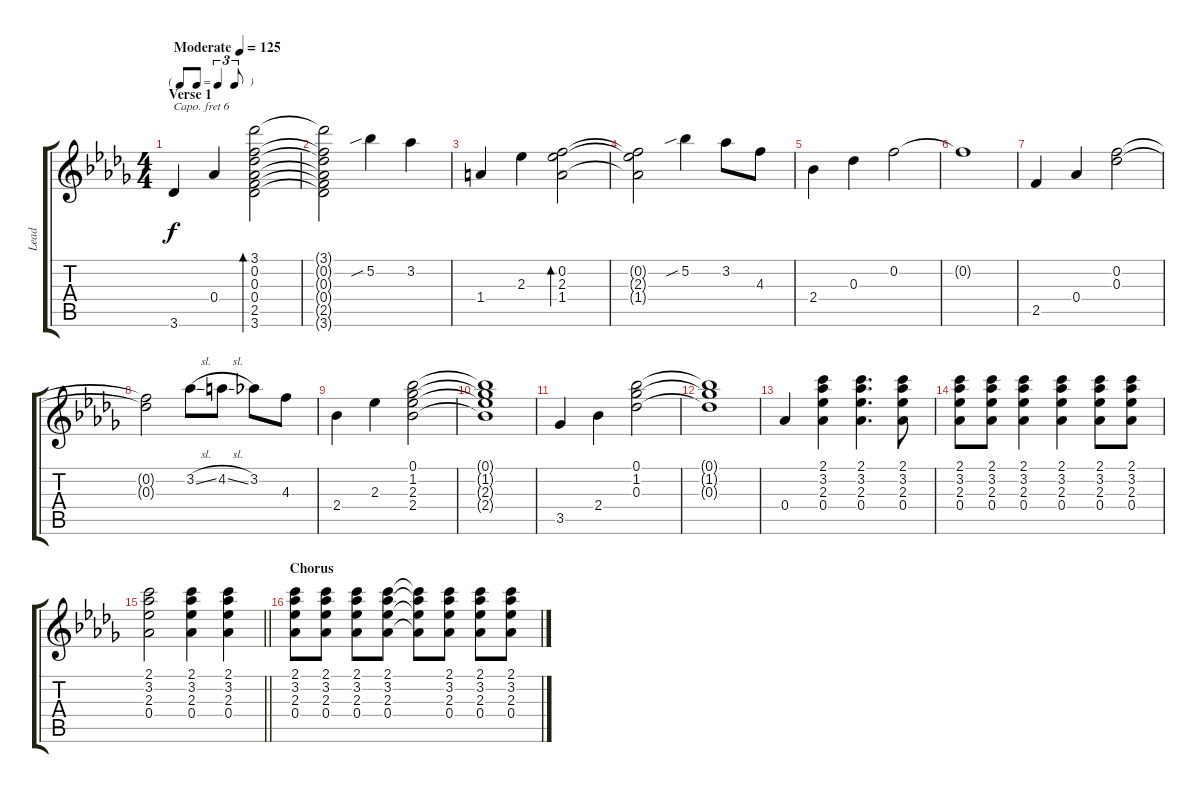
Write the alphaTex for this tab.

\track ("Lead" "Lead") {instrument acousticguitarsteel}
\staff {score tabs}
\capo 6
\tuning (E4 B3 G3 D3 A2 E2) {hide}
\ts (4 4)
\tf triplet8th
\section ("" "Verse 1")
\tempo (125 "Moderate")
\clef g2
\ks db
3.6.4{dy f instrument acousticguitarsteel} 0.4.4 (3.1 0.2 0.3 0.4 2.5 3.6).2{bd 60} |
(3.1{t} 0.2{t} 0.3{t} 0.4{t} 2.5{t} 3.6{t}).2 5.2{sib}.4 3.2.4 |
1.4.4 2.3.4 (0.2 2.3 1.4).2{bd 60} |
(0.2{t} 2.3{t} 1.4{t}).2 5.2{sib}.4 3.2.8 4.3.8 |
2.4.4 0.3.4 0.2.2 |
0.2{t}.1 |
2.5.4 0.4.4 (0.2 0.3).2 |
(0.2{t} 0.3{t}).2 3.2{sl}.8 4.2{sl}.8 3.2.8 4.3.8 |
2.4.4 2.3.4 (0.1 1.2 2.3 2.4).2 |
(0.1{t} 1.2{t} 2.3{t} 2.4{t}).1 |
3.5.4 2.4.4 (0.1 1.2 0.3).2 |
(0.1{t} 1.2{t} 0.3{t}).1 |
0.4.4 (2.1 3.2 2.3 0.4).4 (2.1 3.2 2.3 0.4).4{d} (2.1 3.2 2.3 0.4).8 |
(2.1 3.2 2.3 0.4).8 (2.1 3.2 2.3 0.4).8 (2.1 3.2 2.3 0.4).4 (2.1 3.2 2.3 0.4).4 (2.1 3.2 2.3 0.4).8 (2.1 3.2 2.3 0.4).8 |
\barLineRight lightlight
(2.1 3.2 2.3 0.4).2 (2.1 3.2 2.3 0.4).4 (2.1 3.2 2.3 0.4).4 |
\section ("" "Chorus")
(2.1 3.2 2.3 0.4).8 (2.1 3.2 2.3 0.4).8 (2.1 3.2 2.3 0.4).8 (2.1 3.2 2.3 0.4).8 (2.1{t} 3.2{t} 2.3{t} 0.4{t}).8 (2.1 3.2 2.3 0.4).8 (2.1 3.2 2.3 0.4).8 (2.1 3.2 2.3 0.4).8
